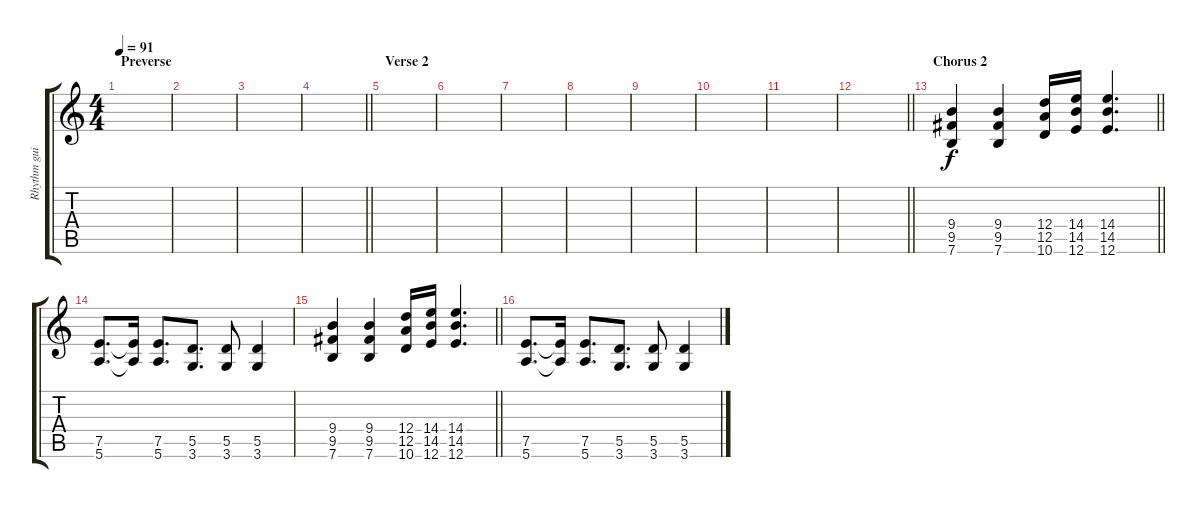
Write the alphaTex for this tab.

\track ("Rhythm guitar" "Rhythm gui") {instrument overdrivenguitar}
\staff {score tabs}
\tuning (E4 B3 G3 D3 A2 E2) {hide}
\ts (4 4)
\section ("" "Preverse")
\tempo 91
\clef g2
\ks c
|
|
|
\barLineRight lightlight
|
\section ("" "Verse 2")
|
|
|
|
|
|
|
\barLineRight lightlight
|
\section ("" "Chorus 2")
\barLineRight lightlight
(9.4 9.5 7.6).4 (9.4 9.5 7.6).4 (12.4 12.5 10.6).16 (14.4 14.5 12.6).16 (14.4 14.5 12.6).4{d} |
(7.5 5.6).8{d} (7.5{t} 5.6{t}).16 (7.5 5.6).8{d} (5.5 3.6).8{d} (5.5 3.6).8 (5.5 3.6).4 |
\barLineRight lightlight
(9.4 9.5 7.6).4 (9.4 9.5 7.6).4 (12.4 12.5 10.6).16 (14.4 14.5 12.6).16 (14.4 14.5 12.6).4{d} |
(7.5 5.6).8{d} (7.5{t} 5.6{t}).16 (7.5 5.6).8{d} (5.5 3.6).8{d} (5.5 3.6).8 (5.5 3.6).4
